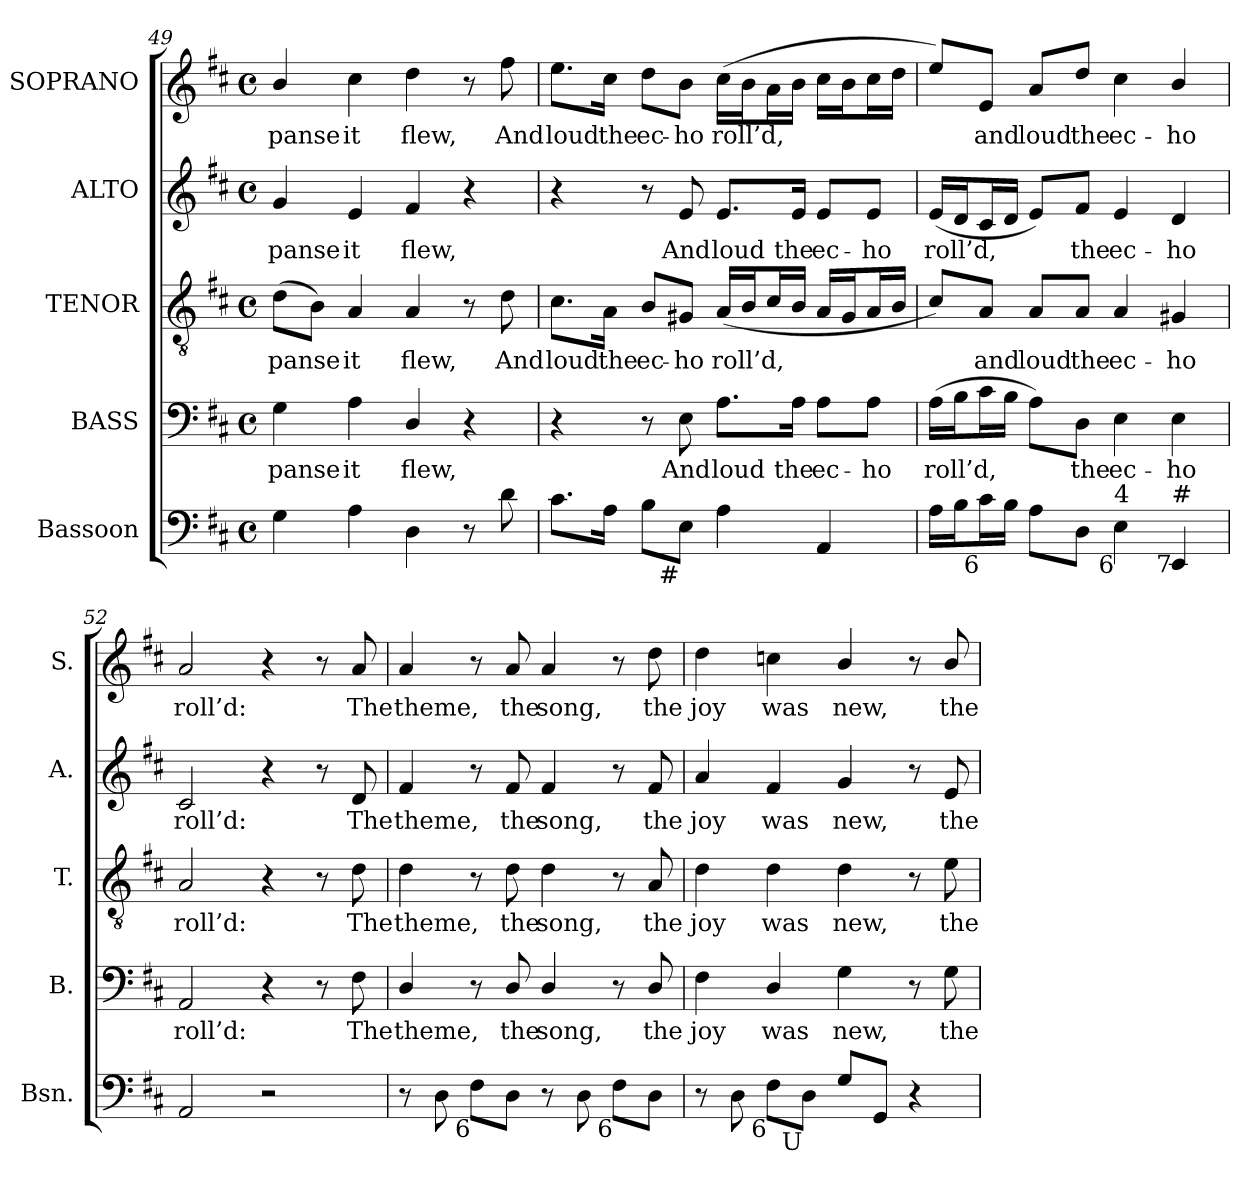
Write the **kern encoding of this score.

**kern	**kern	**text	**kern	**text	**kern	**text	**kern	**text
*part5	*part4	*part4	*part3	*part3	*part2	*part2	*part1	*part1
*staff5	*staff4	*staff4	*staff3	*staff3	*staff2	*staff2	*staff1	*staff1
*I"Bassoon	*I"BASS	*	*I"TENOR	*	*I"ALTO	*	*I"SOPRANO	*
*I'Bsn.	*I'B.	*	*I'T.	*	*I'A.	*	*I'S.	*
*clefF4	*clefF4	*	*clefGv2	*	*clefG2	*	*clefG2	*
*	*	*	*ITrd7c12	*	*	*	*	*
*k[f#c#]	*k[f#c#]	*	*k[f#c#]	*	*k[f#c#]	*	*k[f#c#]	*
*D:	*D:	*	*D:	*	*D:	*	*D:	*
*M4/4	*M4/4	*	*M4/4	*	*M4/4	*	*M4/4	*
*met(c)	*met(c)	*	*met(c)	*	*met(c)	*	*met(c)	*
=49	=49	=49	=49	=49	=49	=49	=49	=49
!	!	!LO:LY:b:color=#000000	!	!	!	!	!	!
!	!	!	!	!LO:LY:b:color=#000000	!	!	!	!
!	!	!	!	!	!	!LO:LY:b:color=#000000	!	!
!	!	!	!	!	!	!	!	!LO:LY:b:color=#000000
4Gi\	4Gi\	-panse	(8Di\L	-panse	4gi/	-panse	4bi/	-panse
.	.	.	8BBi\J)	.	.	.	.	.
!	!	!LO:LY:b:color=#000000	!	!	!	!	!	!
!	!	!	!	!LO:LY:b:color=#000000	!	!	!	!
!	!	!	!	!	!	!LO:LY:b:color=#000000	!	!
!	!	!	!	!	!	!	!	!LO:LY:b:color=#000000
4Ai\	4Ai\	it	4AAi/	it	4ei/	it	4cc#i\	it
!	!	!LO:LY:b:color=#000000	!	!	!	!	!	!
!	!	!	!	!LO:LY:b:color=#000000	!	!	!	!
!	!	!	!	!	!	!LO:LY:b:color=#000000	!	!
!	!	!	!	!	!	!	!	!LO:LY:b:color=#000000
4Di\	4Di/	flew,	4AAi/	flew,	4f#i/	flew,	4ddi\	flew,
8r	4r	.	8r	.	4r	.	8r	.
!	!	!	!	!LO:LY:b:color=#000000	!	!	!	!
!	!	!	!	!	!	!	!	!LO:LY:b:color=#000000
8di\	.	.	8Di\	And	.	.	8ff#i\	And
=50	=50	=50	=50	=50	=50	=50	=50	=50
!	!	!	!	!LO:LY:b:color=#000000	!	!	!	!
!	!	!	!	!	!	!	!	!LO:LY:b:color=#000000
8.c#i\L	4r	.	8.C#i\L	loud	4r	.	8.eei\L	loud
!	!	!	!	!LO:LY:b:color=#000000	!	!	!	!
!	!	!	!	!	!	!	!	!LO:LY:b:color=#000000
16Ai\Jk	.	.	16AAi\Jk	the	.	.	16cc#i\Jk	the
!	!	!	!	!LO:LY:b:color=#000000	!	!	!	!
!	!	!	!	!	!	!	!	!LO:LY:b:color=#000000
8Bi\L	8r	.	8BBi/L	ec-	8r	.	8ddi\L	ec-
!	!	!LO:LY:b:color=#000000	!	!	!	!	!	!
!	!	!	!	!LO:LY:b:color=#000000	!	!	!	!
!	!	!	!	!	!	!LO:LY:b:color=#000000	!	!
!LO:TX:b:rj:t=#	!	!	!	!	!	!	!	!
!	!	!	!	!	!	!	!	!LO:LY:b:color=#000000
8Ei\J	8Ei\	And	8GG#Xi/J	-ho	8ei/	And	8bi\J	-ho
!	!	!LO:LY:b:color=#000000	!	!	!	!	!	!
!	!	!	!	!LO:LY:b:color=#000000	!	!	!	!
!	!	!	!	!	!	!LO:LY:b:color=#000000	!	!
!	!	!	!	!	!	!	!	!LO:LY:b:color=#000000
4Ai\	8.Ai\L	loud	(16AAi/LL	roll’d,	8.ei/L	loud	(16cc#i\LL	roll’d,
.	.	.	16BBi/J	.	.	.	16bi\J	.
.	.	.	16C#i/L	.	.	.	16ai\L	.
!	!	!LO:LY:b:color=#000000	!	!	!	!	!	!
!	!	!	!	!	!	!LO:LY:b:color=#000000	!	!
.	16Ai\Jk	the	16BBi/JJ	.	16ei/Jk	the	16bi\JJ	.
!	!	!LO:LY:b:color=#000000	!	!	!	!	!	!
!	!	!	!	!	!	!LO:LY:b:color=#000000	!	!
4AAi/	8Ai\L	ec-	16AAi/LL	.	8ei/L	ec-	16cc#i\LL	.
.	.	.	16GG#i/J	.	.	.	16bi\J	.
!	!	!LO:LY:b:color=#000000	!	!	!	!	!	!
!	!	!	!	!	!	!LO:LY:b:color=#000000	!	!
.	8Ai\J	-ho	16AAi/L	.	8ei/J	-ho	16cc#i\L	.
.	.	.	16BBi/JJ	.	.	.	16ddi\JJ	.
!!LO:LB:g=z
=51	=51	=51	=51	=51	=51	=51	=51	=51
!	!	!LO:LY:b:color=#000000	!	!	!	!	!	!
!	!	!	!	!	!	!LO:LY:b:color=#000000	!	!
16Ai\LL	(16Ai\LL	roll’d,	8C#i/L)	.	(16ei/LL	roll’d,	8eei/L)	.
16Bi\J	16Bi\J	.	.	.	16di/J	.	.	.
!	!	!	!	!LO:LY:b:color=#000000	!	!	!	!
!LO:TX:b:rj:t=6	!	!	!	!	!	!	!	!
!	!	!	!	!	!	!	!	!LO:LY:b:color=#000000
16c#i\L	16c#i\L	.	8AAi/J	and	16c#i/L	.	8ei/J	and
16Bi\JJ	16Bi\JJ	.	.	.	16di/JJ	.	.	.
!	!	!	!	!LO:LY:b:color=#000000	!	!	!	!
!	!	!	!	!	!	!	!	!LO:LY:b:color=#000000
8Ai\L	8Ai\L)	.	8AAi/L	loud	8ei/L)	.	8ai/L	loud
!	!	!LO:LY:b:color=#000000	!	!	!	!	!	!
!	!	!	!	!LO:LY:b:color=#000000	!	!	!	!
!	!	!	!	!	!	!LO:LY:b:color=#000000	!	!
!	!	!	!	!	!	!	!	!LO:LY:b:color=#000000
8Di\J	8Di\J	the	8AAi/J	the	8f#i/J	the	8ddi/J	the
!	!	!LO:LY:b:color=#000000	!	!	!	!	!	!
!	!	!	!	!LO:LY:b:color=#000000	!	!	!	!
!	!	!	!	!	!	!LO:LY:b:color=#000000	!	!
!LO:TX:b:rj:t=6	!	!	!	!	!	!	!	!
!LO:TX:t=4	!	!	!	!	!	!	!	!
!	!	!	!	!	!	!	!	!LO:LY:b:color=#000000
4Ei\	4Ei\	ec-	4AAi/	ec-	4ei/	ec-	4cc#i\	ec-
!	!	!LO:LY:b:color=#000000	!	!	!	!	!	!
!	!	!	!	!LO:LY:b:color=#000000	!	!	!	!
!	!	!	!	!	!	!LO:LY:b:color=#000000	!	!
!LO:TX:b:rj:t=7	!	!	!	!	!	!	!	!
!LO:TX:t=#	!	!	!	!	!	!	!	!
!	!	!	!	!	!	!	!	!LO:LY:b:color=#000000
4EEi/	4Ei\	-ho	4GG#Xi/	-ho	4di/	-ho	4bi/	-ho
=52	=52	=52	=52	=52	=52	=52	=52	=52
!	!	!LO:LY:b:color=#000000	!	!	!	!	!	!
!	!	!	!	!LO:LY:b:color=#000000	!	!	!	!
!	!	!	!	!	!	!LO:LY:b:color=#000000	!	!
!	!	!	!	!	!	!	!	!LO:LY:b:color=#000000
2AAi/	2AAi/	roll’d:	2AAi/	roll’d:	2c#i/	roll’d:	2ai/	roll’d:
2r	4r	.	4r	.	4r	.	4r	.
.	8r	.	8r	.	8r	.	8r	.
!	!	!LO:LY:b:color=#000000	!	!	!	!	!	!
!	!	!	!	!LO:LY:b:color=#000000	!	!	!	!
!	!	!	!	!	!	!LO:LY:b:color=#000000	!	!
!	!	!	!	!	!	!	!	!LO:LY:b:color=#000000
.	8F#i\	The	8Di\	The	8di/	The	8ai/	The
=53	=53	=53	=53	=53	=53	=53	=53	=53
!	!	!LO:LY:b:color=#000000	!	!	!	!	!	!
!	!	!	!	!LO:LY:b:color=#000000	!	!	!	!
!	!	!	!	!	!	!LO:LY:b:color=#000000	!	!
!	!	!	!	!	!	!	!	!LO:LY:b:color=#000000
8r	4Di/	theme,	4Di\	theme,	4f#i/	theme,	4ai/	theme,
8Di\	.	.	.	.	.	.	.	.
!LO:TX:b:rj:t=6	!	!	!	!	!	!	!	!
8F#i\L	8r	.	8r	.	8r	.	8r	.
!	!	!LO:LY:b:color=#000000	!	!	!	!	!	!
!	!	!	!	!LO:LY:b:color=#000000	!	!	!	!
!	!	!	!	!	!	!LO:LY:b:color=#000000	!	!
!	!	!	!	!	!	!	!	!LO:LY:b:color=#000000
8Di\J	8Di/	the	8Di\	the	8f#i/	the	8ai/	the
!	!	!LO:LY:b:color=#000000	!	!	!	!	!	!
!	!	!	!	!LO:LY:b:color=#000000	!	!	!	!
!	!	!	!	!	!	!LO:LY:b:color=#000000	!	!
!	!	!	!	!	!	!	!	!LO:LY:b:color=#000000
8r	4Di/	song,	4Di\	song,	4f#i/	song,	4ai/	song,
8Di\	.	.	.	.	.	.	.	.
!LO:TX:b:rj:t=6	!	!	!	!	!	!	!	!
8F#i\L	8r	.	8r	.	8r	.	8r	.
!	!	!LO:LY:b:color=#000000	!	!	!	!	!	!
!	!	!	!	!LO:LY:b:color=#000000	!	!	!	!
!	!	!	!	!	!	!LO:LY:b:color=#000000	!	!
!	!	!	!	!	!	!	!	!LO:LY:b:color=#000000
8Di\J	8Di/	the	8AAi/	the	8f#i/	the	8ddi\	the
=54	=54	=54	=54	=54	=54	=54	=54	=54
!	!	!LO:LY:b:color=#000000	!	!	!	!	!	!
!	!	!	!	!LO:LY:b:color=#000000	!	!	!	!
!	!	!	!	!	!	!LO:LY:b:color=#000000	!	!
!	!	!	!	!	!	!	!	!LO:LY:b:color=#000000
8r	4F#i\	joy	4Di\	joy	4ai/	joy	4ddi\	joy
8Di\	.	.	.	.	.	.	.	.
!	!	!LO:LY:b:color=#000000	!	!	!	!	!	!
!	!	!	!	!LO:LY:b:color=#000000	!	!	!	!
!	!	!	!	!	!	!LO:LY:b:color=#000000	!	!
!LO:TX:b:rj:t=6	!	!	!	!	!	!	!	!
!	!	!	!	!	!	!	!	!LO:LY:b:color=#000000
8F#i\L	4Di/	was	4Di\	was	4f#i/	was	4ccni\	was
!LO:TX:b:rj:t=U	!	!	!	!	!	!	!	!
8Di\J	.	.	.	.	.	.	.	.
!	!	!LO:LY:b:color=#000000	!	!	!	!	!	!
!	!	!	!	!LO:LY:b:color=#000000	!	!	!	!
!	!	!	!	!	!	!LO:LY:b:color=#000000	!	!
!	!	!	!	!	!	!	!	!LO:LY:b:color=#000000
8Gi/L	4Gi\	new,	4Di\	new,	4gi/	new,	4bi/	new,
8GGi/J	.	.	.	.	.	.	.	.
4r	8r	.	8r	.	8r	.	8r	.
!	!	!LO:LY:b:color=#000000	!	!	!	!	!	!
!	!	!	!	!LO:LY:b:color=#000000	!	!	!	!
!	!	!	!	!	!	!LO:LY:b:color=#000000	!	!
!	!	!	!	!	!	!	!	!LO:LY:b:color=#000000
.	8Gi\	the	8Ei\	the	8ei/	the	8bi/	the
=	=	=	=	=	=	=	=	=
*-	*-	*-	*-	*-	*-	*-	*-	*-
